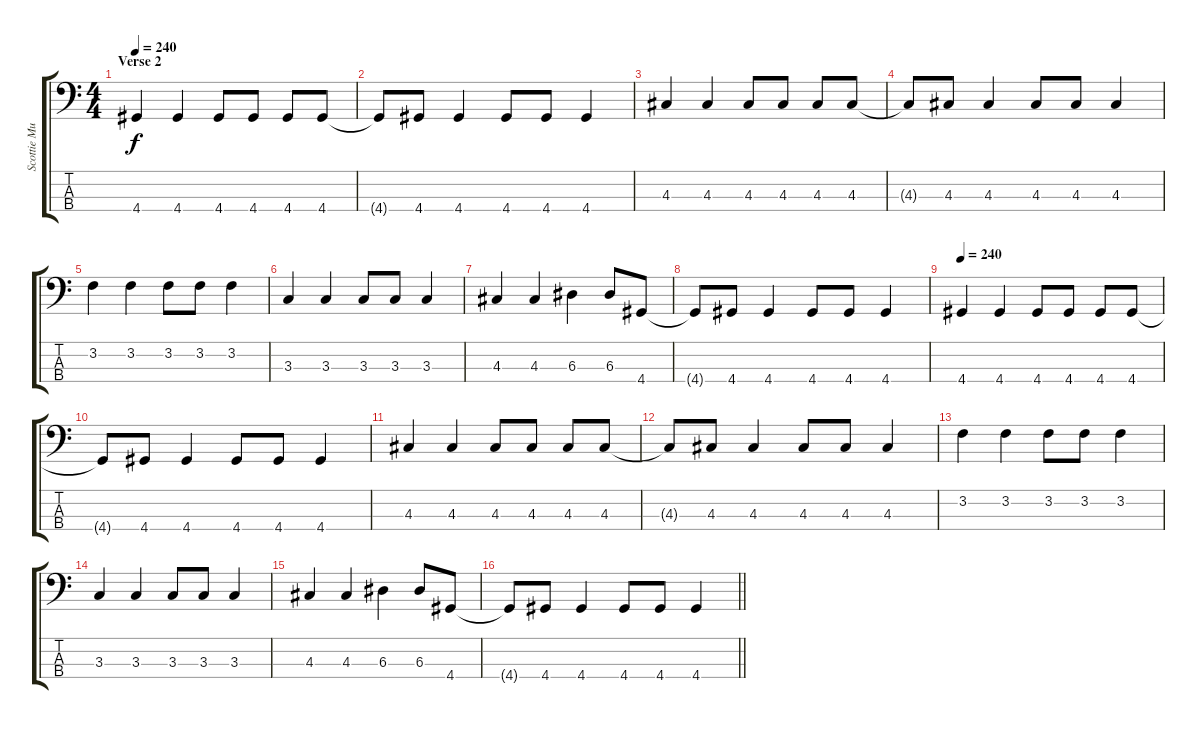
\track ("Scottie Murphy - Bass" "Scottie Mu") {instrument electricbasspick}
\staff {score tabs}
\tuning (G2 D2 A1 E1) {hide}
\ts (4 4)
\section ("" "Verse 2")
\tempo 240
\clef f4
\ks c
4.4.4{dy f} 4.4.4 4.4.8 4.4.8 4.4.8 4.4.8 |
4.4{t}.8 4.4.8 4.4.4 4.4.8 4.4.8 4.4.4 |
4.3.4 4.3.4 4.3.8 4.3.8 4.3.8 4.3.8 |
4.3{t}.8 4.3.8 4.3.4 4.3.8 4.3.8 4.3.4 |
3.2.4 3.2.4 3.2.8 3.2.8 3.2.4 |
3.3.4 3.3.4 3.3.8 3.3.8 3.3.4 |
4.3.4 4.3.4 6.3.4 6.3.8 4.4.8 |
4.4{t}.8 4.4.8 4.4.4 4.4.8 4.4.8 4.4.4 |
\tempo 240
4.4.4 4.4.4 4.4.8 4.4.8 4.4.8 4.4.8 |
4.4{t}.8 4.4.8 4.4.4 4.4.8 4.4.8 4.4.4 |
4.3.4 4.3.4 4.3.8 4.3.8 4.3.8 4.3.8 |
4.3{t}.8 4.3.8 4.3.4 4.3.8 4.3.8 4.3.4 |
3.2.4 3.2.4 3.2.8 3.2.8 3.2.4 |
3.3.4 3.3.4 3.3.8 3.3.8 3.3.4 |
4.3.4 4.3.4 6.3.4 6.3.8 4.4.8 |
\barLineRight lightlight
4.4{t}.8 4.4.8 4.4.4 4.4.8 4.4.8 4.4.4
